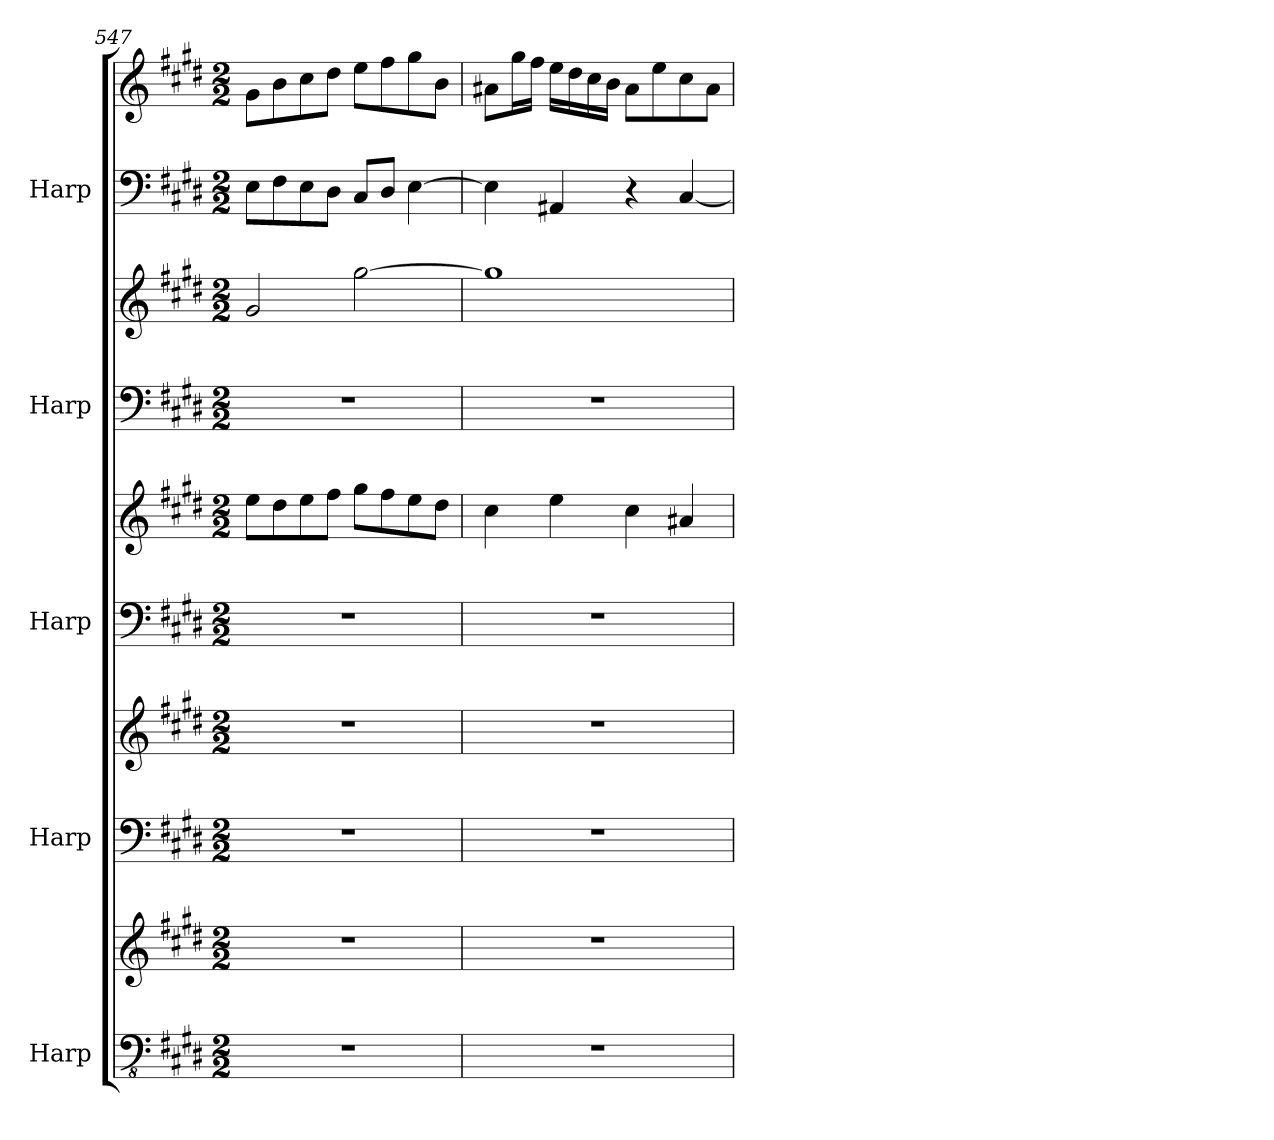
**kern	**kern	**kern	**kern	**kern	**kern	**kern	**kern	**kern	**kern
*part5	*part5	*part4	*part4	*part3	*part3	*part2	*part2	*part1	*part1
*staff10	*staff9	*staff8	*staff7	*staff6	*staff5	*staff4	*staff3	*staff2	*staff1
*I"Harp	*	*I"Harp	*	*I"Harp	*	*I"Harp	*	*I"Harp	*
*I'Hp	*	*I'Hp	*	*I'Hp	*	*I'Hp	*	*I'Hp	*
*clefFv4	*clefG2	*clefF4	*clefG2	*clefF4	*clefG2	*clefF4	*clefG2	*clefF4	*clefG2
*k[f#c#g#d#]	*k[f#c#g#d#]	*k[f#c#g#d#]	*k[f#c#g#d#]	*k[f#c#g#d#]	*k[f#c#g#d#]	*k[f#c#g#d#]	*k[f#c#g#d#]	*k[f#c#g#d#]	*k[f#c#g#d#]
*M2/2	*M2/2	*M2/2	*M2/2	*M2/2	*M2/2	*M2/2	*M2/2	*M2/2	*M2/2
=547	=547	=547	=547	=547	=547	=547	=547	=547	=547
1r	1r	1r	1r	1r	8ee\L	1r	2g#/	8E\L	8g#\L
.	.	.	.	.	8dd#\	.	.	8F#\	8b\
.	.	.	.	.	8ee\	.	.	8E\	8cc#\
.	.	.	.	.	8ff#\J	.	.	8D#\J	8dd#\J
.	.	.	.	.	8gg#\L	.	[2gg#\	8C#/L	8ee\L
.	.	.	.	.	8ff#\	.	.	8D#/J	8ff#\
.	.	.	.	.	8ee\	.	.	[4E\	8gg#\
.	.	.	.	.	8dd#\J	.	.	.	8b\J
=548	=548	=548	=548	=548	=548	=548	=548	=548	=548
1r	1r	1r	1r	1r	4cc#\	1r	1gg#]	4E\]	8a#X\L
.	.	.	.	.	.	.	.	.	16gg#\L
.	.	.	.	.	.	.	.	.	16ff#\JJ
.	.	.	.	.	4ee\	.	.	4AA#X/	16ee\LL
.	.	.	.	.	.	.	.	.	16dd#\
.	.	.	.	.	.	.	.	.	16cc#\
.	.	.	.	.	.	.	.	.	16b\JJ
.	.	.	.	.	4cc#\	.	.	4r	8a#\L
.	.	.	.	.	.	.	.	.	8ee\
.	.	.	.	.	4a#X/	.	.	[4C#/	8cc#\
.	.	.	.	.	.	.	.	.	8a#\J
=	=	=	=	=	=	=	=	=	=
*-	*-	*-	*-	*-	*-	*-	*-	*-	*-
